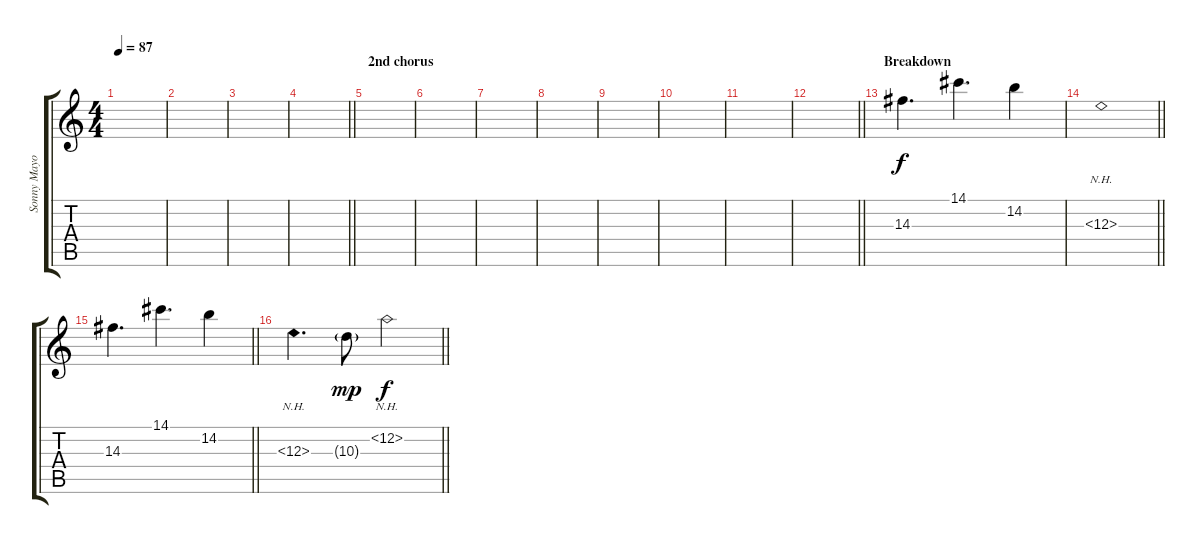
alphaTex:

\track ("Sonny Mayo/Clint Lowery clean" "Sonny Mayo") {instrument electricguitarclean}
\staff {score tabs}
\tuning (B3 A3 E3 B2 Gb2 B1) {hide}
\ts (4 4)
\tempo 87
\clef g2
\ks c
|
|
|
\barLineRight lightlight
|
\section ("" "2nd chorus")
|
|
|
|
|
|
|
\barLineRight lightlight
|
\section ("" "Breakdown")
14.3.4{d} 14.1.4{d} 14.2.4 |
\barLineRight lightlight
12.3{nh}.1 |
\barLineRight lightlight
14.3.4{d} 14.1.4{d} 14.2.4 |
\barLineRight lightlight
12.3{nh}.4{d} 10.3{g}.8{dy mp} 12.2{nh}.2{dy f}
